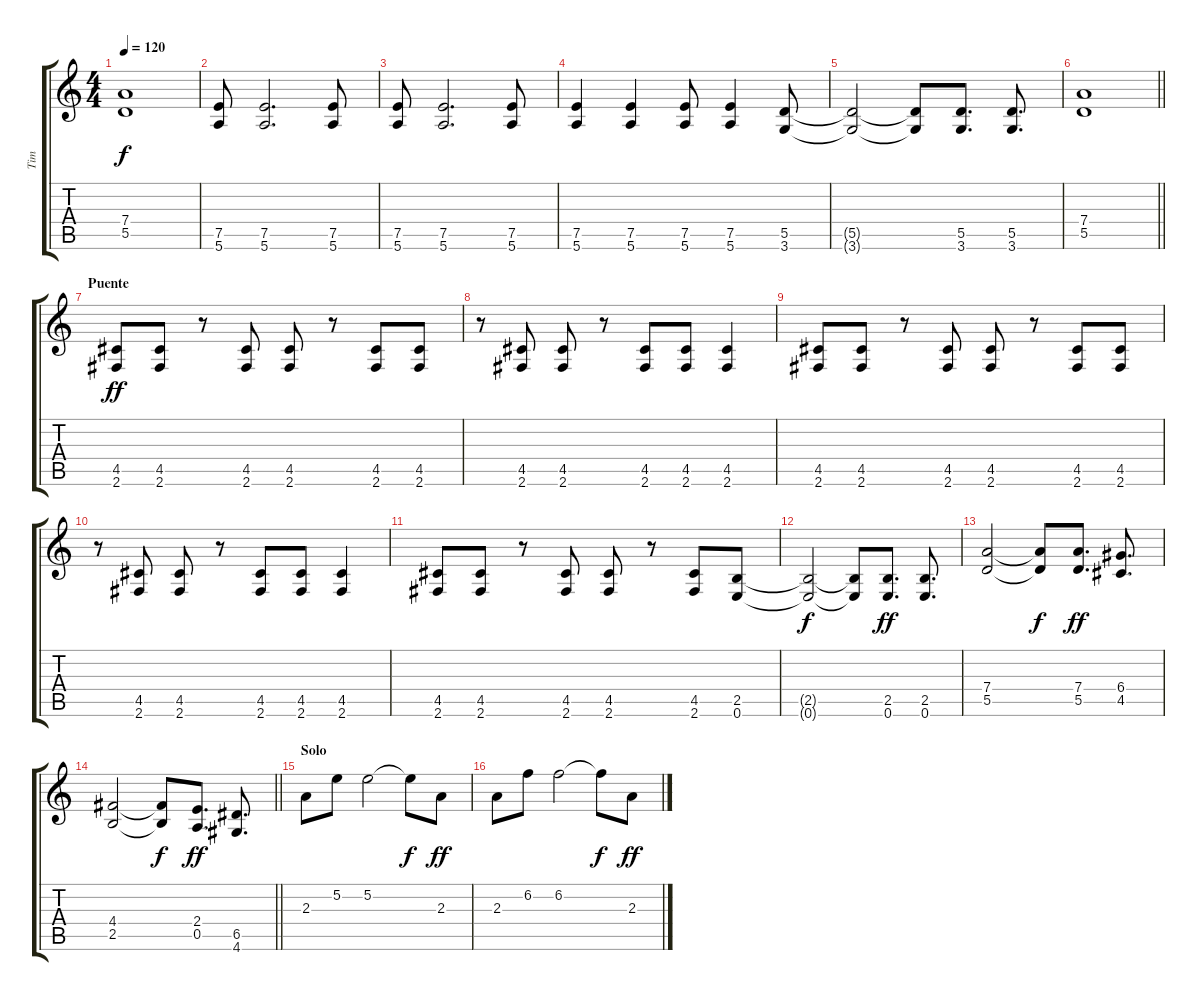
\track ("Tim" "Tim") {instrument distortionguitar}
\staff {score tabs}
\tuning (E4 B3 G3 D3 A2 E2) {hide}
\ts (4 4)
\tempo 120
\clef g2
\ks c
(7.4 5.5).1{dy f} |
(7.5 5.6).8 (7.5 5.6).2{d} (7.5 5.6).8 |
(7.5 5.6).8 (7.5 5.6).2{d} (7.5 5.6).8 |
(7.5 5.6).4 (7.5 5.6).4 (7.5 5.6).8 (7.5 5.6).4 (5.5 3.6).8 |
(5.5{t} 3.6{t}).2 (5.5{t} 3.6{t}).8 (5.5 3.6).8{d} (5.5 3.6).8{d} |
\barLineRight lightlight
(7.4 5.5).1 |
\section ("" "Puente")
(4.5 2.6).8{dy ff} (4.5 2.6).8 r.8 (4.5 2.6).8 (4.5 2.6).8 r.8 (4.5 2.6).8 (4.5 2.6).8 |
r.8 (4.5 2.6).8 (4.5 2.6).8 r.8 (4.5 2.6).8 (4.5 2.6).8 (4.5 2.6).4 |
(4.5 2.6).8 (4.5 2.6).8 r.8 (4.5 2.6).8 (4.5 2.6).8 r.8 (4.5 2.6).8 (4.5 2.6).8 |
r.8 (4.5 2.6).8 (4.5 2.6).8 r.8 (4.5 2.6).8 (4.5 2.6).8 (4.5 2.6).4 |
(4.5 2.6).8 (4.5 2.6).8 r.8 (4.5 2.6).8 (4.5 2.6).8 r.8 (4.5 2.6).8 (2.5 0.6).8 |
(2.5{t} 0.6{t}).2{dy f} (2.5{t} 0.6{t}).8 (2.5 0.6).8{d dy ff} (2.5 0.6).8{d} |
(7.4 5.5).2 (7.4{t} 5.5{t}).8{dy f} (7.4 5.5).8{d dy ff} (6.4 4.5).8{d} |
\barLineRight lightlight
(4.4 2.5).2 (4.4{t} 2.5{t}).8{dy f} (2.4 0.5).8{d dy ff} (6.5 4.6).8{d} |
\section ("" "Solo")
2.3.8 5.2.8 5.2.2 5.2{t}.8{dy f} 2.3.8{dy ff} |
2.3.8 6.2.8 6.2.2 6.2{t}.8{dy f} 2.3.8{dy ff}
